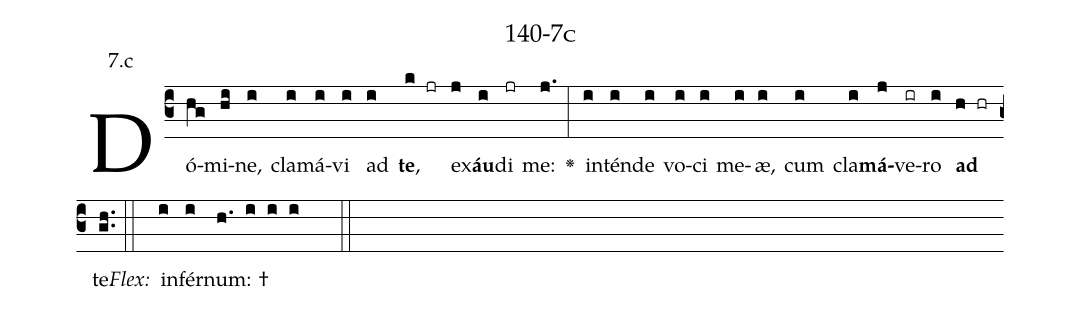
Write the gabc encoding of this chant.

name: 140-7c;
annotation: 7.c;
%%
(c3)Dó(hg)mi(hi)ne,(i) cla(i)má(i)vi(i) ad(i) <b>te</b>,(k jr) ex(j)<b>áu</b>(i)di(jr) me:(j.) <v>\greheightstar</v>(:) in(i)tén(i)de(i) vo(i)ci(i) me(i)æ,(i) cum(i) cla(i)<b>má</b>(j)ve(ir)ro(i) <b>ad</b>(h hr) te.(gh..) (::)
<i>Flex:</i>()  in(i)fér(i)num: †(h. i i i  ::)

%E(i) u(i) o(j) u(i) a(h) e.(gh..) (::)
